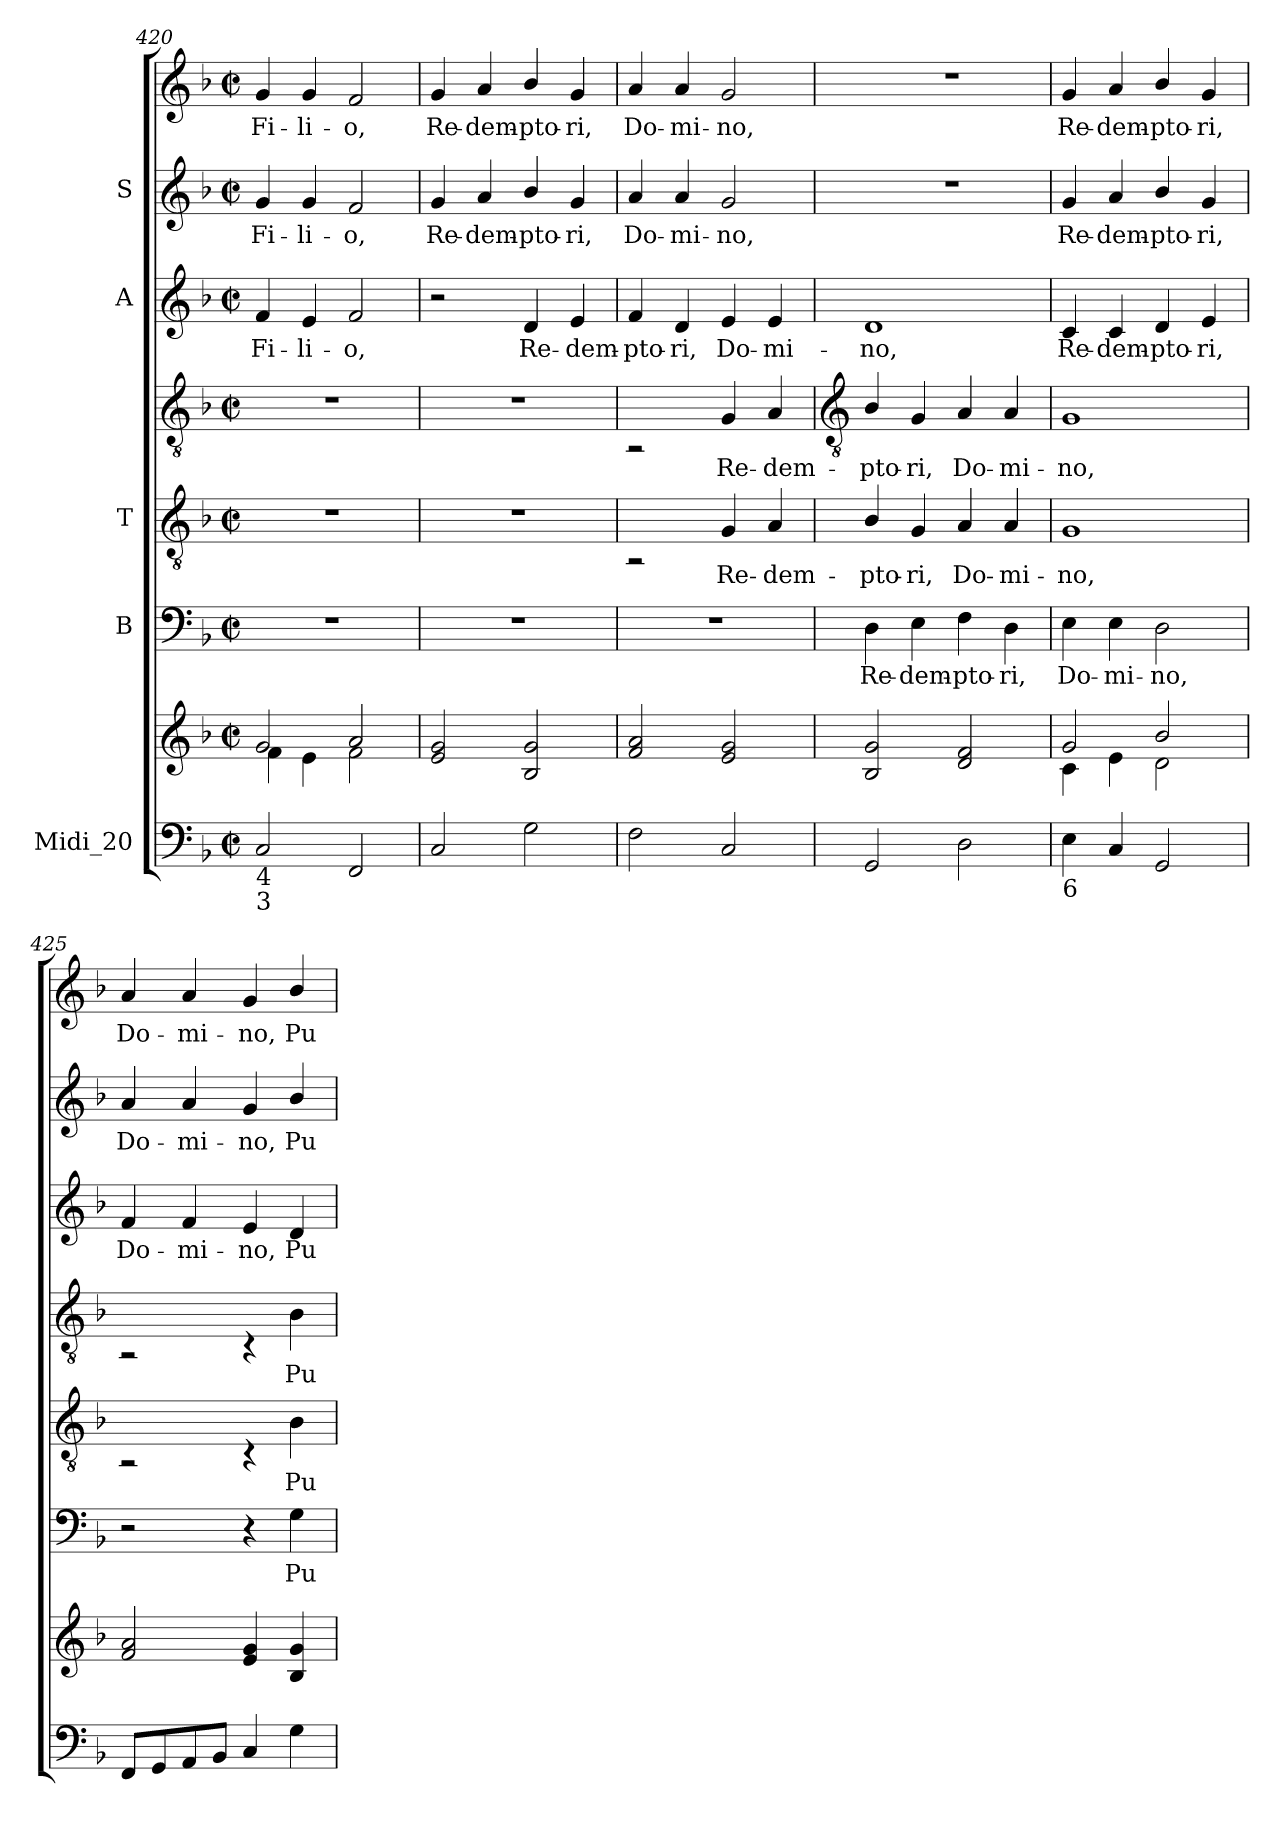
**kern	**kern	**kern	**text	**kern	**text	**kern	**text	**kern	**text	**kern	**text	**kern	**text
*part5	*part5	*part4	*part4	*part3	*part3	*part3	*part3	*part2	*part2	*part1	*part1	*part1	*part1
*staff8	*staff7	*staff6	*staff6	*staff5	*staff5	*staff4	*staff4	*staff3	*staff3	*staff2	*staff2	*staff1	*staff1
*I"Midi_20	*	*I"B	*	*I"T	*	*	*	*I"A	*	*I"S	*	*	*
*clefF4	*clefG2	*clefF4	*	*clefGv2	*	*clefGv2	*	*clefG2	*	*clefG2	*	*clefG2	*
*k[b-]	*k[b-]	*k[b-]	*	*k[b-]	*	*k[b-]	*	*k[b-]	*	*k[b-]	*	*k[b-]	*
*F:	*F:	*F:	*	*F:	*	*F:	*	*F:	*	*F:	*	*F:	*
*M2/2	*M2/2	*M2/2	*	*M2/2	*	*M2/2	*	*M2/2	*	*M2/2	*	*M2/2	*
*met(c|)	*met(c|)	*met(c|)	*	*met(c|)	*	*met(c|)	*	*met(c|)	*	*met(c|)	*	*met(c|)	*
=420	=420	=420	=420	=420	=420	=420	=420	=420	=420	=420	=420	=420	=420
*	*^	*	*	*	*	*	*	*	*	*	*	*	*
!LO:TX:b:t=4	!	!	!	!	!	!	!	!	!	!	!	!	!	!
!LO:TX:b:t=3	!	!	!	!	!	!	!	!	!	!	!	!	!	!
!	!	!	!	!	!	!	!	!	!	!LO:LY:b	!	!LO:LY:b	!	!LO:LY:b
2C	2g	4f\	1r	.	1r	.	1r	.	4f	Fi-	4g	Fi-	4g	Fi-
!	!	!	!	!	!	!	!	!	!	!LO:LY:b	!	!LO:LY:b	!	!LO:LY:b
.	.	4e\	.	.	.	.	.	.	4e	-li-	4g	-li-	4g	-li-
!	!	!	!	!	!	!	!	!	!	!LO:LY:b	!	!LO:LY:b	!	!LO:LY:b
2FF	2a	2f\	.	.	.	.	.	.	2f	-o,	2f	-o,	2f	-o,
=421	=421	=421	=421	=421	=421	=421	=421	=421	=421	=421	=421	=421	=421	=421
!	!	!	!	!	!	!	!	!	!	!	!	!LO:LY:b	!	!LO:LY:b
2C	2e 2g	2ryy	1r	.	1r	.	1r	.	2r	.	4g	Re-	4g	Re-
!	!	!	!	!	!	!	!	!	!	!	!	!LO:LY:b	!	!LO:LY:b
.	.	.	.	.	.	.	.	.	.	.	4a	-dem-	4a	-dem-
!	!	!	!	!	!	!	!	!	!	!LO:LY:b	!	!LO:LY:b	!	!LO:LY:b
2G	2B- 2g	2ryy	.	.	.	.	.	.	4d	Re-	4b-/	-pto-	4b-/	-pto-
!	!	!	!	!	!	!	!	!	!	!LO:LY:b	!	!LO:LY:b	!	!LO:LY:b
.	.	.	.	.	.	.	.	.	4e	-dem-	4g	-ri,	4g	-ri,
=422	=422	=422	=422	=422	=422	=422	=422	=422	=422	=422	=422	=422	=422	=422
!	!	!	!	!	!	!	!	!	!	!LO:LY:b	!	!LO:LY:b	!	!LO:LY:b
2F	2f 2a	2ryy	1r	.	2rBB	.	2rBB	.	4f	-pto-	4a	Do-	4a	Do-
!	!	!	!	!	!	!	!	!	!	!LO:LY:b	!	!LO:LY:b	!	!LO:LY:b
.	.	.	.	.	.	.	.	.	4d	-ri,	4a	-mi-	4a	-mi-
!	!	!	!	!	!	!LO:LY:b	!	!LO:LY:b	!	!LO:LY:b	!	!LO:LY:b	!	!LO:LY:b
2C	2e 2g	2ryy	.	.	4G	Re-	4G	Re-	4e	Do-	2g	-no,	2g	-no,
!	!	!	!	!	!	!LO:LY:b	!	!LO:LY:b	!	!LO:LY:b	!	!	!	!
.	.	.	.	.	4A	-dem-	4A	-dem-	4e	-mi-	.	.	.	.
!!LO:LB:g=z
=423	=423	=423	=423	=423	=423	=423	=423	=423	=423	=423	=423	=423	=423	=423
*	*	*	*	*	*	*	*clefGv2	*	*	*	*	*	*	*
!	!	!	!	!LO:LY:b	!	!LO:LY:b	!	!LO:LY:b	!	!LO:LY:b	!	!	!	!
2GG	2B- 2g	2ryy	4D	Re-	4B-/	-pto-	4B-/	-pto-	1d	-no,	1r	.	1r	.
!	!	!	!	!LO:LY:b	!	!LO:LY:b	!	!LO:LY:b	!	!	!	!	!	!
.	.	.	4E	-dem-	4G	-ri,	4G	-ri,	.	.	.	.	.	.
!	!	!	!	!LO:LY:b	!	!LO:LY:b	!	!LO:LY:b	!	!	!	!	!	!
2D	2d 2f	2ryy	4F	-pto-	4A	Do-	4A	Do-	.	.	.	.	.	.
!	!	!	!	!LO:LY:b	!	!LO:LY:b	!	!LO:LY:b	!	!	!	!	!	!
.	.	.	4D	-ri,	4A	-mi-	4A	-mi-	.	.	.	.	.	.
=424	=424	=424	=424	=424	=424	=424	=424	=424	=424	=424	=424	=424	=424	=424
!LO:TX:b:t=6	!	!	!	!	!	!	!	!	!	!	!	!	!	!
!	!	!	!	!LO:LY:b	!	!LO:LY:b	!	!LO:LY:b	!	!LO:LY:b	!	!LO:LY:b	!	!LO:LY:b
4E	2g	4c\	4E	Do-	1G	-no,	1G	-no,	4c	Re-	4g	Re-	4g	Re-
!	!	!	!	!LO:LY:b	!	!	!	!	!	!LO:LY:b	!	!LO:LY:b	!	!LO:LY:b
4C	.	4e\	4E	-mi-	.	.	.	.	4c	-dem-	4a	-dem-	4a	-dem-
!	!	!	!	!LO:LY:b	!	!	!	!	!	!LO:LY:b	!	!LO:LY:b	!	!LO:LY:b
2GG	2b-/	2d\	2D	-no,	.	.	.	.	4d	-pto-	4b-/	-pto-	4b-/	-pto-
!	!	!	!	!	!	!	!	!	!	!LO:LY:b	!	!LO:LY:b	!	!LO:LY:b
.	.	.	.	.	.	.	.	.	4e	-ri,	4g	-ri,	4g	-ri,
=425	=425	=425	=425	=425	=425	=425	=425	=425	=425	=425	=425	=425	=425	=425
!	!	!	!	!	!	!	!	!	!	!LO:LY:b	!	!LO:LY:b	!	!LO:LY:b
8FFL	2f 2a	2ryy	2r	.	2rBB	.	2rBB	.	4f	Do-	4a	Do-	4a	Do-
8GG	.	.	.	.	.	.	.	.	.	.	.	.	.	.
!	!	!	!	!	!	!	!	!	!	!LO:LY:b	!	!LO:LY:b	!	!LO:LY:b
8AA	.	.	.	.	.	.	.	.	4f	-mi-	4a	-mi-	4a	-mi-
8BB-J	.	.	.	.	.	.	.	.	.	.	.	.	.	.
!	!	!	!	!	!	!	!	!	!	!LO:LY:b	!	!LO:LY:b	!	!LO:LY:b
4C	4e 4g	2ryy	4r	.	4rBB	.	4rBB	.	4e	-no,	4g	-no,	4g	-no,
!	!	!	!	!LO:LY:b	!	!LO:LY:b	!	!LO:LY:b	!	!LO:LY:b	!	!LO:LY:b	!	!LO:LY:b
4G	4B- 4g	.	4G	Pu-	4B-	Pu-	4B-	Pu-	4d	Pu-	4b-/	Pu-	4b-/	Pu-
*	*v	*v	*	*	*	*	*	*	*	*	*	*	*	*
=	=	=	=	=	=	=	=	=	=	=	=	=	=
*-	*-	*-	*-	*-	*-	*-	*-	*-	*-	*-	*-	*-	*-
